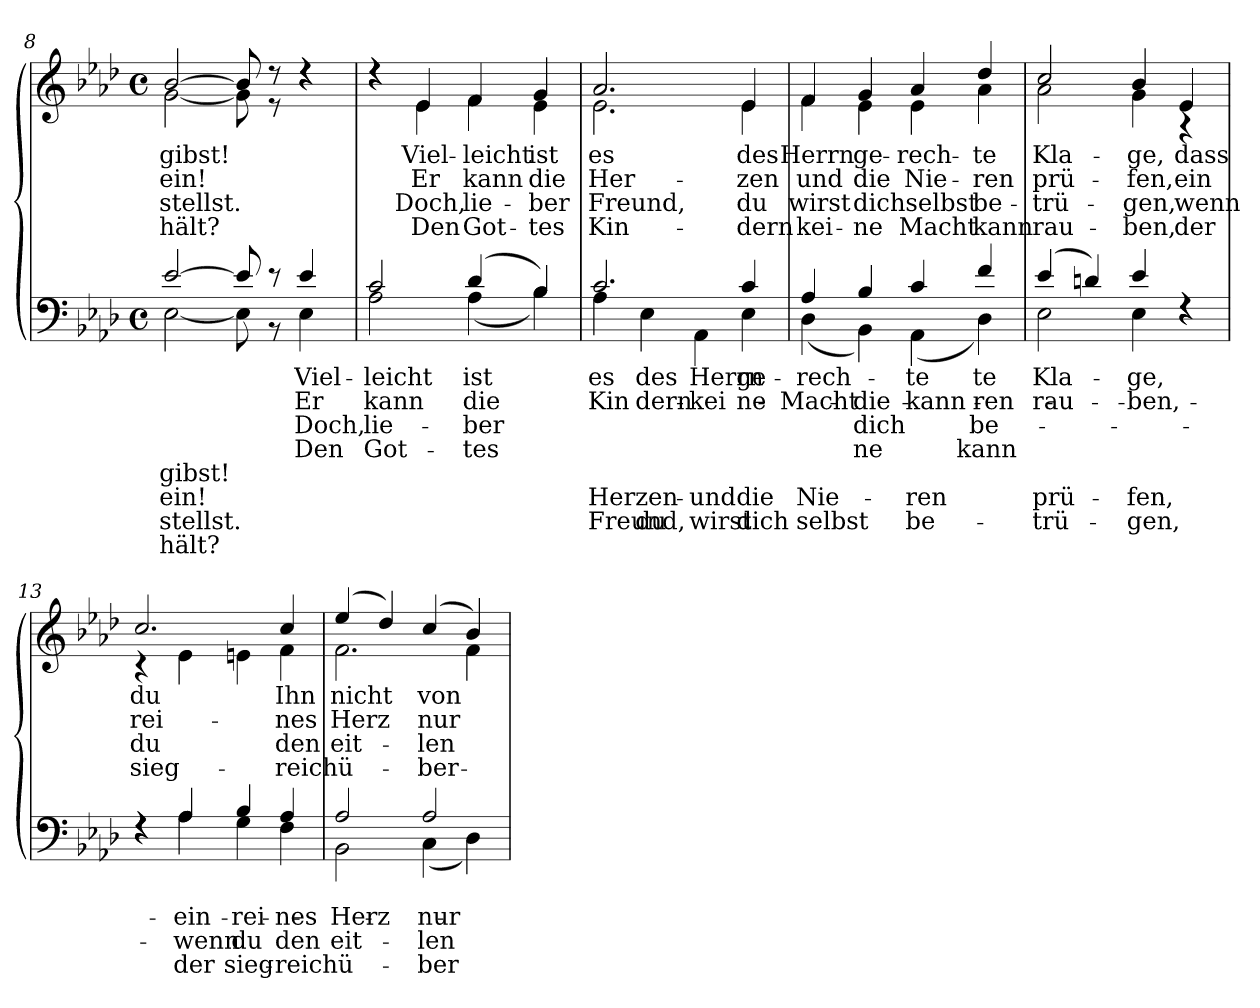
**kern	**text	**text	**text	**text	**text	**text	**text	**text	**kern	**text	**text	**text	**text
*part2	*part2	*part2	*part2	*part2	*part2	*part2	*part2	*part2	*part1	*part1	*part1	*part1	*part1
*staff2	*staff2	*staff2	*staff2	*staff2	*staff2	*staff2	*staff2	*staff2	*staff1	*staff1	*staff1	*staff1	*staff1
*clefF4	*	*	*	*	*	*	*	*	*clefG2	*	*	*	*
*k[b-e-a-d-]	*	*	*	*	*	*	*	*	*k[b-e-a-d-]	*	*	*	*
*A-:	*	*	*	*	*	*	*	*	*A-:	*	*	*	*
*M4/4	*	*	*	*	*	*	*	*	*M4/4	*	*	*	*
*met(c)	*	*	*	*	*	*	*	*	*met(c)	*	*	*	*
=8	=8	=8	=8	=8	=8	=8	=8	=8	=8	=8	=8	=8	=8
!	!LO:LY:a	!LO:LY:a	!LO:LY:a	!LO:LY:a	!	!	!	!	!	!	!	!	!
*^	*	*	*	*	*	*	*	*	*	*	*	*	*
!	!	!	!	!	!	!LO:LY:b	!LO:LY:b	!LO:LY:b	!LO:LY:b	!	!	!	!	!
!	!	!	!	!	!	!	!	!	!	!	!LO:LY:b	!LO:LY:b	!LO:LY:b	!LO:LY:b
*	*	*	*	*	*	*	*	*	*	*^	*	*	*	*
[>2e-/	[<2E-\	.	.	.	.	gibst!	ein!	stellst.	hält?	[>2b-/	[<2g\	gibst!	ein!	stellst.	hält?
8e-/]	8E-\]	.	.	.	.	.	.	.	.	8b-/]	8g\]	.	.	.	.
8r	8r	.	.	.	.	.	.	.	.	8r	8r	.	.	.	.
!	!	!LO:LY:a	!LO:LY:a	!LO:LY:a	!LO:LY:a	!	!	!	!	!	!	!	!	!	!
4e-/	4E-\	Viel-	Er	Doch,	Den	.	.	.	.	4rcc	4rcc	.	.	.	.
!!LO:LB:g=z	!!
=9	=9	=9	=9	=9	=9	=9	=9	=9	=9	=9	=9	=9	=9	=9	=9
!	!	!LO:LY:a	!LO:LY:a	!LO:LY:a	!LO:LY:a	!	!	!	!	!	!	!	!	!	!
2c/	2A-\	-leicht	kann	lie-	Got-	.	.	.	.	4rcc	4rcc	.	.	.	.
!	!	!	!	!	!	!	!	!	!	!	!	!LO:LY:b	!LO:LY:b	!LO:LY:b	!LO:LY:b
.	.	.	.	.	.	.	.	.	.	4e-/	4e-\	Viel-	Er	Doch,	Den
!	!	!LO:LY:a	!LO:LY:a	!LO:LY:a	!LO:LY:a	!	!	!	!	!	!	!	!	!	!
!	!	!	!	!	!	!	!	!	!	!	!	!LO:LY:b	!LO:LY:b	!LO:LY:b	!LO:LY:b
(4d-/	(<4A-\	ist	die	-ber	-tes	.	.	.	.	4f/	4f\	-leicht	kann	lie-	Got-
!	!	!	!	!	!	!	!	!	!	!	!	!LO:LY:b	!LO:LY:b	!LO:LY:b	!LO:LY:b
4B-/)	4B-\)	.	.	.	.	.	.	.	.	4g/	4e-\	ist	die	-ber	-tes
=10	=10	=10	=10	=10	=10	=10	=10	=10	=10	=10	=10	=10	=10	=10	=10
!	!	!LO:LY:a	!LO:LY:a	!LO:LY:a	!LO:LY:a	!	!	!	!	!	!	!	!	!	!
!	!	!LO:LY:b	!LO:LY:b	!	!	!	!LO:LY:b	!LO:LY:b	!	!	!	!	!	!	!
!	!	!	!	!	!	!	!	!	!	!	!	!LO:LY:b	!LO:LY:b	!LO:LY:b	!LO:LY:b
2.c/	4A-\	es	Kin-	.	.	.	Her-	Freund,	.	2.a-/	2.e-\	es	Her-	Freund,	Kin-
!	!	!LO:LY:b	!LO:LY:b	!	!	!	!LO:LY:b	!LO:LY:b	!	!	!	!	!	!	!
.	4E-\	des	-dern	.	.	.	-zen	du	.	.	.	.	.	.	.
!	!	!LO:LY:b	!LO:LY:b	!	!	!	!LO:LY:b	!LO:LY:b	!	!	!	!	!	!	!
.	4AA-\	Herrn	kei-	.	.	.	und	wirst	.	.	.	.	.	.	.
!	!	!LO:LY:a	!LO:LY:a	!LO:LY:a	!LO:LY:a	!	!	!	!	!	!	!	!	!	!
!	!	!LO:LY:b	!LO:LY:b	!	!	!	!LO:LY:b	!LO:LY:b	!	!	!	!	!	!	!
!	!	!	!	!	!	!	!	!	!	!	!	!LO:LY:b	!LO:LY:b	!LO:LY:b	!LO:LY:b
4c/	4E-\	ge-	-ne	.	.	.	die	dich	.	4e-/	4e-\	des	-zen	du	-dern
=11	=11	=11	=11	=11	=11	=11	=11	=11	=11	=11	=11	=11	=11	=11	=11
!	!	!LO:LY:a	!LO:LY:a	!LO:LY:a	!LO:LY:a	!	!	!	!	!	!	!	!	!	!
!	!	!LO:LY:b	!LO:LY:b	!	!	!	!LO:LY:b	!LO:LY:b	!	!	!	!	!	!	!
!	!	!	!	!	!	!	!	!	!	!	!	!LO:LY:b	!LO:LY:b	!LO:LY:b	!LO:LY:b
4A-/	(<4D-\	-rech-	Macht	.	.	.	Nie-	selbst	.	4f/	4f\	Herrn	und	wirst	kei-
!	!	!LO:LY:a	!LO:LY:a	!LO:LY:a	!LO:LY:a	!	!	!	!	!	!	!	!	!	!
!	!	!	!	!	!	!	!	!	!	!	!	!LO:LY:b	!LO:LY:b	!LO:LY:b	!LO:LY:b
4B-/	4BB-\)	.	die	dich	-ne	.	.	.	.	4g/	4e-\	ge-	die	dich	-ne
!	!	!LO:LY:a	!LO:LY:a	!LO:LY:a	!LO:LY:a	!	!	!	!	!	!	!	!	!	!
!	!	!LO:LY:b	!LO:LY:b	!	!	!	!LO:LY:b	!LO:LY:b	!	!	!	!	!	!	!
!	!	!	!	!	!	!	!	!	!	!	!	!LO:LY:b	!LO:LY:b	!LO:LY:b	!LO:LY:b
4c/	(<4AA-\	-te	kann	.	.	.	-ren	be-	.	4a-/	4e-\	-rech-	Nie-	selbst	Macht
!	!	!LO:LY:a	!LO:LY:a	!LO:LY:a	!LO:LY:a	!	!	!	!	!	!	!	!	!	!
!	!	!	!	!	!	!	!	!	!	!	!	!LO:LY:b	!LO:LY:b	!LO:LY:b	!LO:LY:b
4f/	4D-\)	-te	-ren	be-	kann	.	.	.	.	4dd-/	4a-\	-te	-ren	be-	kann
=12	=12	=12	=12	=12	=12	=12	=12	=12	=12	=12	=12	=12	=12	=12	=12
!	!	!LO:LY:a	!LO:LY:a	!LO:LY:a	!LO:LY:a	!	!	!	!	!	!	!	!	!	!
!	!	!LO:LY:b	!LO:LY:b	!	!	!	!LO:LY:b	!LO:LY:b	!	!	!	!	!	!	!
!	!	!	!	!	!	!	!	!	!	!	!	!LO:LY:b	!LO:LY:b	!LO:LY:b	!LO:LY:b
(4e-/	2E-\	Kla-	rau-	.	.	.	prü-	-trü-	.	2cc/	2a-\	Kla-	prü-	-trü-	rau-
4dn/)	.	.	.	.	.	.	.	.	.	.	.	.	.	.	.
!	!	!LO:LY:a	!LO:LY:a	!LO:LY:a	!LO:LY:a	!	!	!	!	!	!	!	!	!	!
!	!	!LO:LY:b	!LO:LY:b	!	!	!	!LO:LY:b	!LO:LY:b	!	!	!	!	!	!	!
!	!	!	!	!	!	!	!	!	!	!	!	!LO:LY:b	!LO:LY:b	!LO:LY:b	!LO:LY:b
4e-/	4E-\	-ge,	-ben,	.	.	.	-fen,	-gen,	.	4b-/	4g\	-ge,	-fen,	-gen,	-ben,
!	!	!	!	!	!	!	!	!	!	!	!	!LO:LY:b	!LO:LY:b	!LO:LY:b	!LO:LY:b
4rE	4rE	.	.	.	.	.	.	.	.	4e-/	4rG	dass	ein	wenn	der
!!LO:PB:g=z	!!
=13	=13	=13	=13	=13	=13	=13	=13	=13	=13	=13	=13	=13	=13	=13	=13
!	!	!	!	!	!	!	!	!	!	!	!	!LO:LY:a	!LO:LY:a	!LO:LY:a	!LO:LY:a
4rE	4rE	.	.	.	.	.	.	.	.	2.cc/	4rc	du	rei-	du	sieg-
!	!	!LO:LY:a	!	!	!	!	!	!	!	!	!	!	!	!	!
!	!	!	!LO:LY:a	!LO:LY:a	!LO:LY:a	!	!	!	!	!	!	!	!	!	!
4A-/	4A-\	.	ein	wenn	der	.	.	.	.	.	4e-\	.	.	.	.
!	!	!LO:LY:a	!	!	!	!	!	!	!	!	!	!	!	!	!
!	!	!	!LO:LY:a	!LO:LY:a	!LO:LY:a	!	!	!	!	!	!	!	!	!	!
4B-/	4G\	.	rei-	du	sieg-	.	.	.	.	.	4en\	.	.	.	.
!	!	!LO:LY:a	!	!	!	!	!	!	!	!	!	!	!	!	!
!	!	!	!LO:LY:a	!LO:LY:a	!LO:LY:a	!	!	!	!	!	!	!	!	!	!
!	!	!	!	!	!	!	!	!	!	!	!	!LO:LY:a	!LO:LY:a	!LO:LY:a	!LO:LY:a
4A-/	4F\	.	-nes	den	-reich	.	.	.	.	4cc/	4f\	Ihn	-nes	den	-reich
=14	=14	=14	=14	=14	=14	=14	=14	=14	=14	=14	=14	=14	=14	=14	=14
!	!	!LO:LY:a	!	!	!	!	!	!	!	!	!	!	!	!	!
!	!	!	!LO:LY:a	!LO:LY:a	!LO:LY:a	!	!	!	!	!	!	!	!	!	!
!	!	!	!	!	!	!	!	!	!	!	!	!LO:LY:a	!LO:LY:a	!LO:LY:a	!LO:LY:a
2A-/	2BB-\	.	Herz	eit-	ü-	.	.	.	.	(4ee-/	2.f\	nicht	Herz	eit-	ü-
.	.	.	.	.	.	.	.	.	.	4dd-/)	.	.	.	.	.
!	!	!LO:LY:a	!	!	!	!	!	!	!	!	!	!	!	!	!
!	!	!	!LO:LY:a	!LO:LY:a	!LO:LY:a	!	!	!	!	!	!	!	!	!	!
!	!	!	!	!	!	!	!	!	!	!	!	!LO:LY:a	!LO:LY:a	!LO:LY:a	!LO:LY:a
2A-/	(<4C\	.	nur	-len	-ber-	.	.	.	.	(4cc/	.	von	nur	-len	-ber-
.	4D-\)	.	.	.	.	.	.	.	.	4b-/)	4f\	.	.	.	.
*v	*v	*	*	*	*	*	*	*	*	*	*	*	*	*	*
*	*	*	*	*	*	*	*	*	*v	*v	*	*	*	*
=	=	=	=	=	=	=	=	=	=	=	=	=	=
*-	*-	*-	*-	*-	*-	*-	*-	*-	*-	*-	*-	*-	*-
